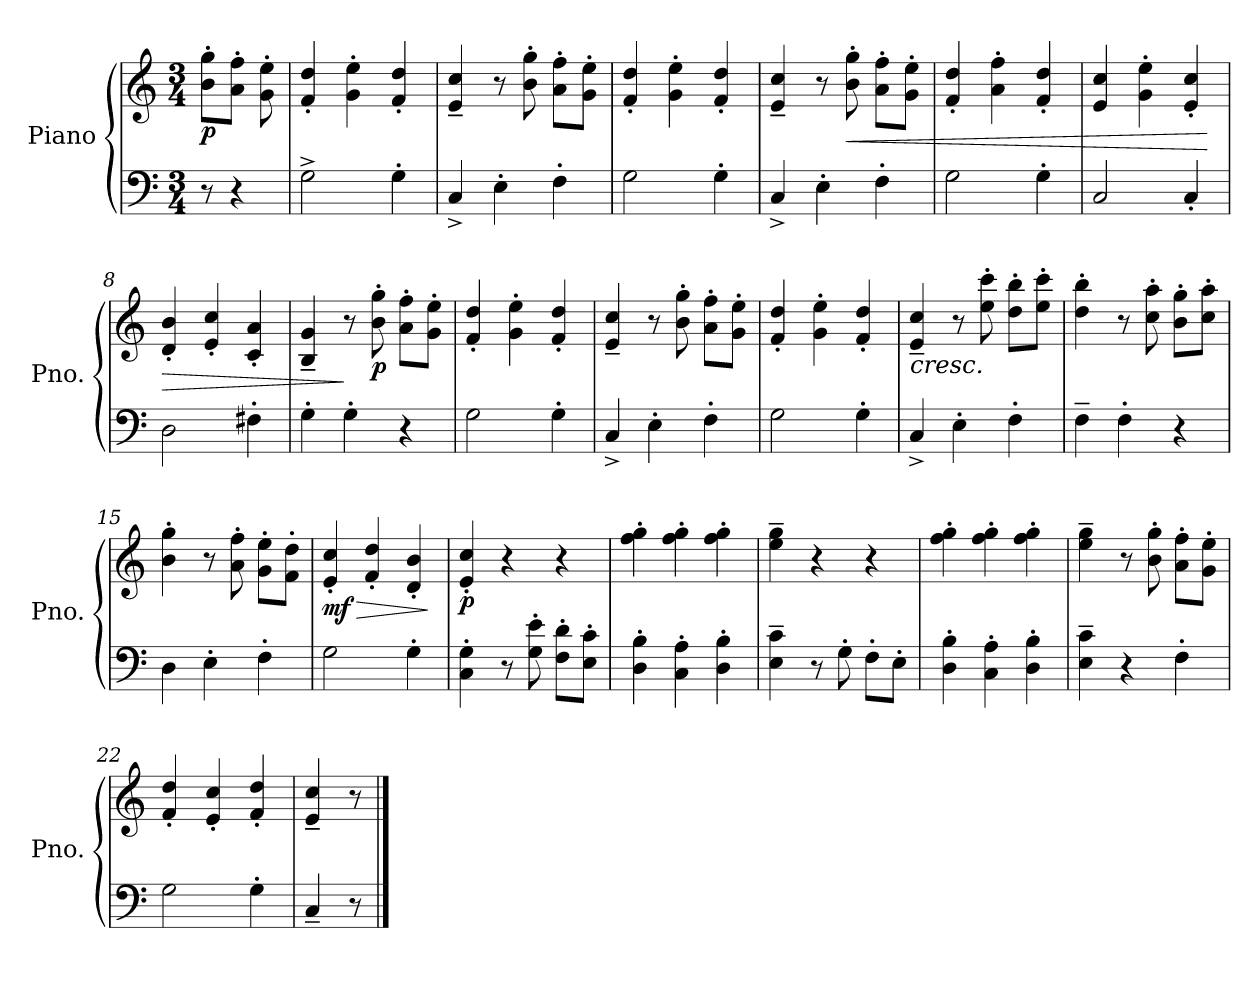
**kern	**kern	**dynam
*part1	*part1	*part1
*staff2	*staff1	*staff1/2
*I"Piano	*	*
*I'Pno.	*	*
*clefF4	*clefG2	*
*k[]	*k[]	*
*M3/4	*M3/4	*
*MM80	*MM80	*
=1	=1	=1
!	!	!LO:DY:b
8r	8b\' 8gg\'L	p
4r	8a\' 8ff\'J	.
.	8g\' 8ee\'	.
=2	=2	=2
2G^\	4f/' 4dd/'	.
.	4g\' 4ee\'	.
4G'\	4f/' 4dd/'	.
=3	=3	=3
4C^/	4e/~ 4cc/~	.
4E'\	8r	.
.	8b\' 8gg\'	.
4F'\	8a\' 8ff\'L	.
.	8g\' 8ee\'J	.
=4	=4	=4
2G\	4f/' 4dd/'	.
.	4g\' 4ee\'	.
4G'\	4f/' 4dd/'	.
=5	=5	=5
4C^/	4e/~ 4cc/~	.
4E'\	8r	.
!	!	!LO:HP:b
.	8b\' 8gg\'	<
4F'\	8a\' 8ff\'L	.
.	8g\' 8ee\'J	.
=6	=6	=6
2G\	4f/' 4dd/'	.
.	4a\' 4ff\'	.
4G'\	4f/' 4dd/'	.
=7	=7	=7
2C/	4e/ 4cc/	.
.	4g\' 4ee\'	.
4C'/	4e/' 4cc/'	.
.	.	[
=8	=8	=8
!	!	!LO:HP:b
2D\	4d/' 4b/'	>
.	4e/' 4cc/'	.
4F#X'\	4c/' 4a/'	.
!!LO:LB:g=z
=9	=9	=9
4G'\	4B/~ 4g/~	.
4G'\	8r	]
!	!	!LO:DY:b
.	8b\' 8gg\'	p
4r	8a\' 8ff\'L	.
.	8g\' 8ee\'J	.
=10	=10	=10
2G\	4f/' 4dd/'	.
.	4g\' 4ee\'	.
4G'\	4f/' 4dd/'	.
=11	=11	=11
4C^/	4e/~ 4cc/~	.
4E'\	8r	.
.	8b\' 8gg\'	.
4F'\	8a\' 8ff\'L	.
.	8g\' 8ee\'J	.
=12	=12	=12
2G\	4f/' 4dd/'	.
.	4g\' 4ee\'	.
4G'\	4f/' 4dd/'	.
=13	=13	=13
!	!LO:TX:b:i:t=cresc.	!
4C^/	4e/~ 4cc/~	.
4E'\	8r	.
.	8ee\' 8ccc\'	.
4F'\	8dd\' 8bb\'L	.
.	8ee\' 8ccc\'J	.
=14	=14	=14
4F~\	4dd\' 4bb\'	.
4F'\	8r	.
.	8cc\' 8aa\'	.
4r	8b\' 8gg\'L	.
.	8cc\' 8aa\'J	.
=15	=15	=15
4D\	4b\' 4gg\'	.
4E'\	8r	.
.	8a\' 8ff\'	.
4F'\	8g\' 8ee\'L	.
.	8f\' 8dd\'J	.
!!LO:LB:g=z
=16	=16	=16
!	!	!LO:HP:b
!	!	!LO:DY:n=1:b
2G\	4e/' 4cc/'	> mf
.	4f/' 4dd/'	.
4G'\	4d/' 4b/'	.
.	.	]
=17	=17	=17
!	!	!LO:DY:b
4C\' 4G\'	4e/' 4cc/'	p
8r	4r	.
8G\' 8e\'	.	.
8F\' 8d\'L	4r	.
8E\' 8c\'J	.	.
=18	=18	=18
4D\' 4B\'	4ff\' 4gg\'	.
4C\' 4A\'	4ff\' 4gg\'	.
4D\' 4B\'	4ff\' 4gg\'	.
=19	=19	=19
4E\~ 4c\~	4ee\~ 4gg\~	.
8r	4r	.
8G'\	.	.
8F'\L	4r	.
8E'\J	.	.
=20	=20	=20
4D\' 4B\'	4ff\' 4gg\'	.
4C\' 4A\'	4ff\' 4gg\'	.
4D\' 4B\'	4ff\' 4gg\'	.
=21	=21	=21
4E\~ 4c\~	4ee\~ 4gg\~	.
4r	8r	.
.	8b\' 8gg\'	.
4F'\	8a\' 8ff\'L	.
.	8g\' 8ee\'J	.
=22	=22	=22
2G\	4f/' 4dd/'	.
.	4e/' 4cc/'	.
4G'\	4f/' 4dd/'	.
=23	=23	=23
4C~/	4e/~ 4cc/~	.
8r	8r	.
==	==	==
*-	*-	*-
